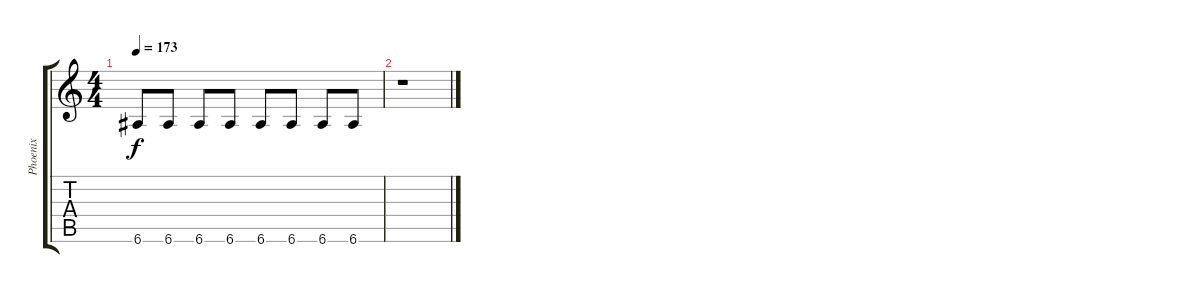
\track ("Phoenix" "Phoenix") {instrument electricbassfinger}
\staff {score tabs}
\tuning (E4 B3 G3 D3 A2 E2) {hide}
\ts (4 4)
\tempo 173
\clef g2
\ks c
6.6.8{dy f} 6.6.8 6.6.8 6.6.8 6.6.8 6.6.8 6.6.8 6.6.8 |
r.1
